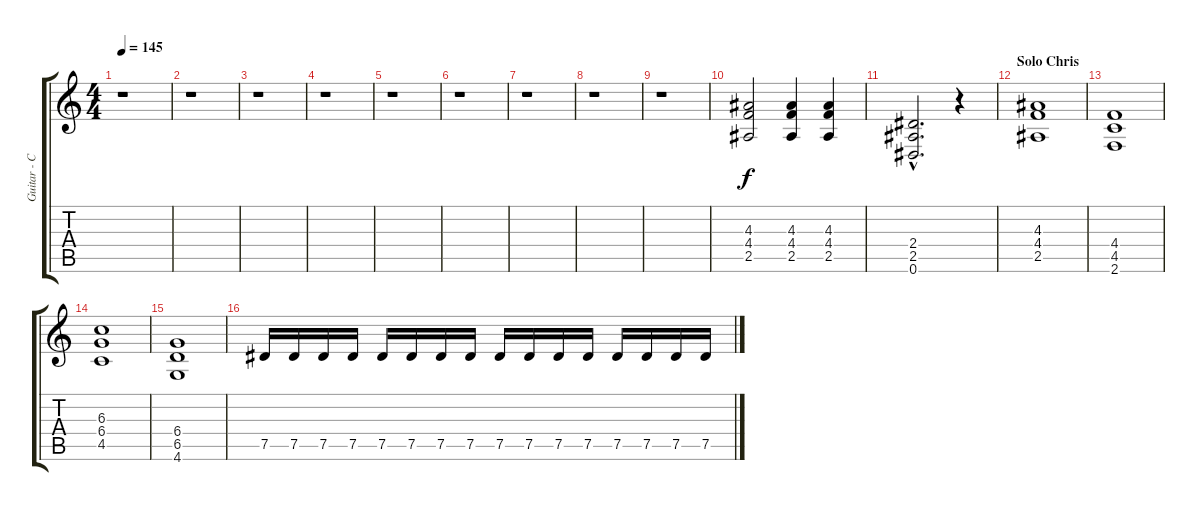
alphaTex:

\track ("Guitar - Cederic Dupont" "Guitar - C") {instrument overdrivenguitar}
\staff {score tabs}
\tuning (Eb4 Bb3 Gb3 Db3 Ab2 Eb2) {hide}
\ts (4 4)
\tempo 145
\clef g2
\ks c
r.1{dy f} |
r.1 |
r.1 |
r.1 |
r.1 |
r.1 |
r.1 |
r.1 |
r.1 |
(4.3 4.4 2.5).2 (4.3 4.4 2.5).4 (4.3 4.4 2.5).4 |
(2.4{hac} 2.5{hac} 0.6{hac}).2{d} r.4 |
\section ("" "Solo Chris")
(4.3 4.4 2.5).1 |
(4.4 4.5 2.6).1 |
(6.3 6.4 4.5).1 |
(6.4 6.5 4.6).1 |
7.5.16 7.5.16 7.5.16 7.5.16 7.5.16 7.5.16 7.5.16 7.5.16 7.5.16 7.5.16 7.5.16 7.5.16 7.5.16 7.5.16 7.5.16 7.5.16
